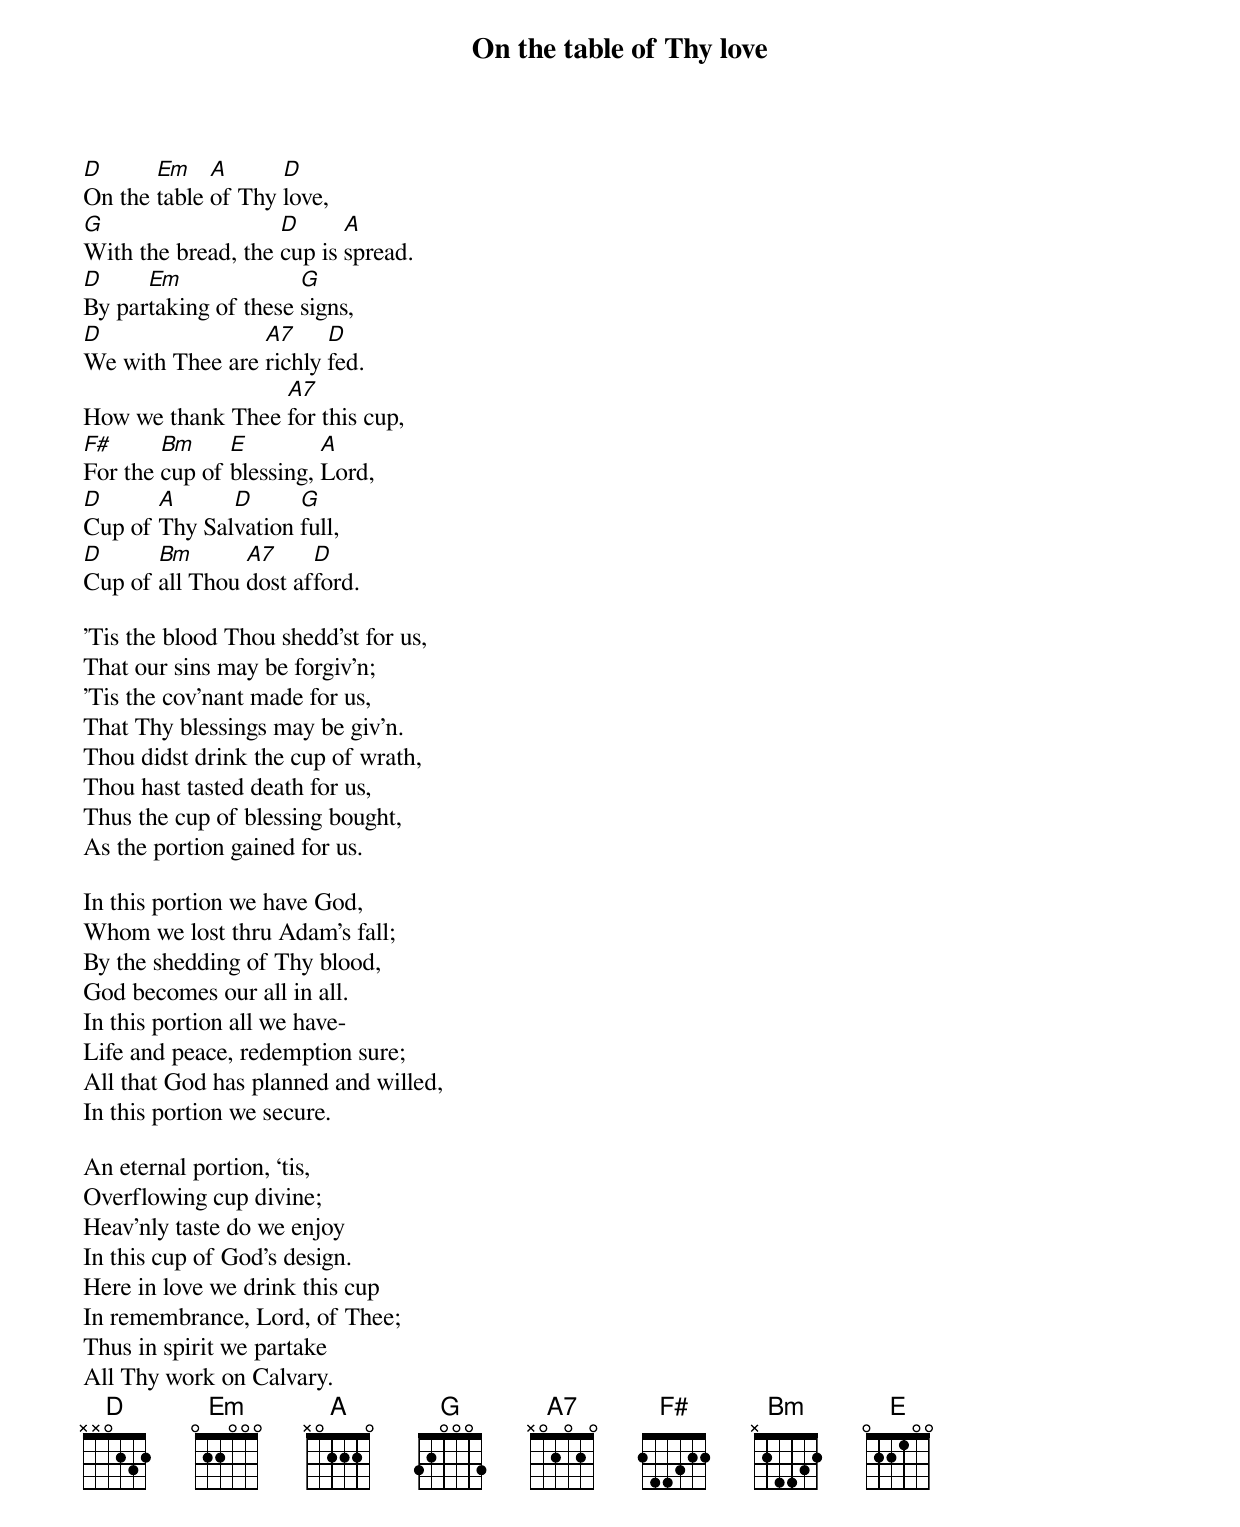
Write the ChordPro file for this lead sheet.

{title: On the table of Thy love}
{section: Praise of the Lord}
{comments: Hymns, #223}
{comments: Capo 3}

[D]On the [Em]table [A]of Thy [D]love,
[G]With the bread, the [D]cup is [A]spread.
[D]By par[Em]taking of these [G]signs,
[D]We with Thee are [A7]richly [D]fed.
How we thank Thee [A7]for this cup,
[F#]For the [Bm]cup of [E]blessing, [A]Lord,
[D]Cup of [A]Thy Sal[D]vation [G]full,
[D]Cup of [Bm]all Thou [A7]dost af[D]ford.

’Tis the blood Thou shedd’st for us,
That our sins may be forgiv’n;
’Tis the cov’nant made for us,
That Thy blessings may be giv’n.
Thou didst drink the cup of wrath,
Thou hast tasted death for us,
Thus the cup of blessing bought,
As the portion gained for us.

In this portion we have God,
Whom we lost thru Adam’s fall;
By the shedding of Thy blood,
God becomes our all in all.
In this portion all we have-
Life and peace, redemption sure;
All that God has planned and willed,
In this portion we secure.

An eternal portion, ‘tis,
Overflowing cup divine;
Heav’nly taste do we enjoy
In this cup of God’s design.
Here in love we drink this cup
In remembrance, Lord, of Thee;
Thus in spirit we partake
All Thy work on Calvary.
